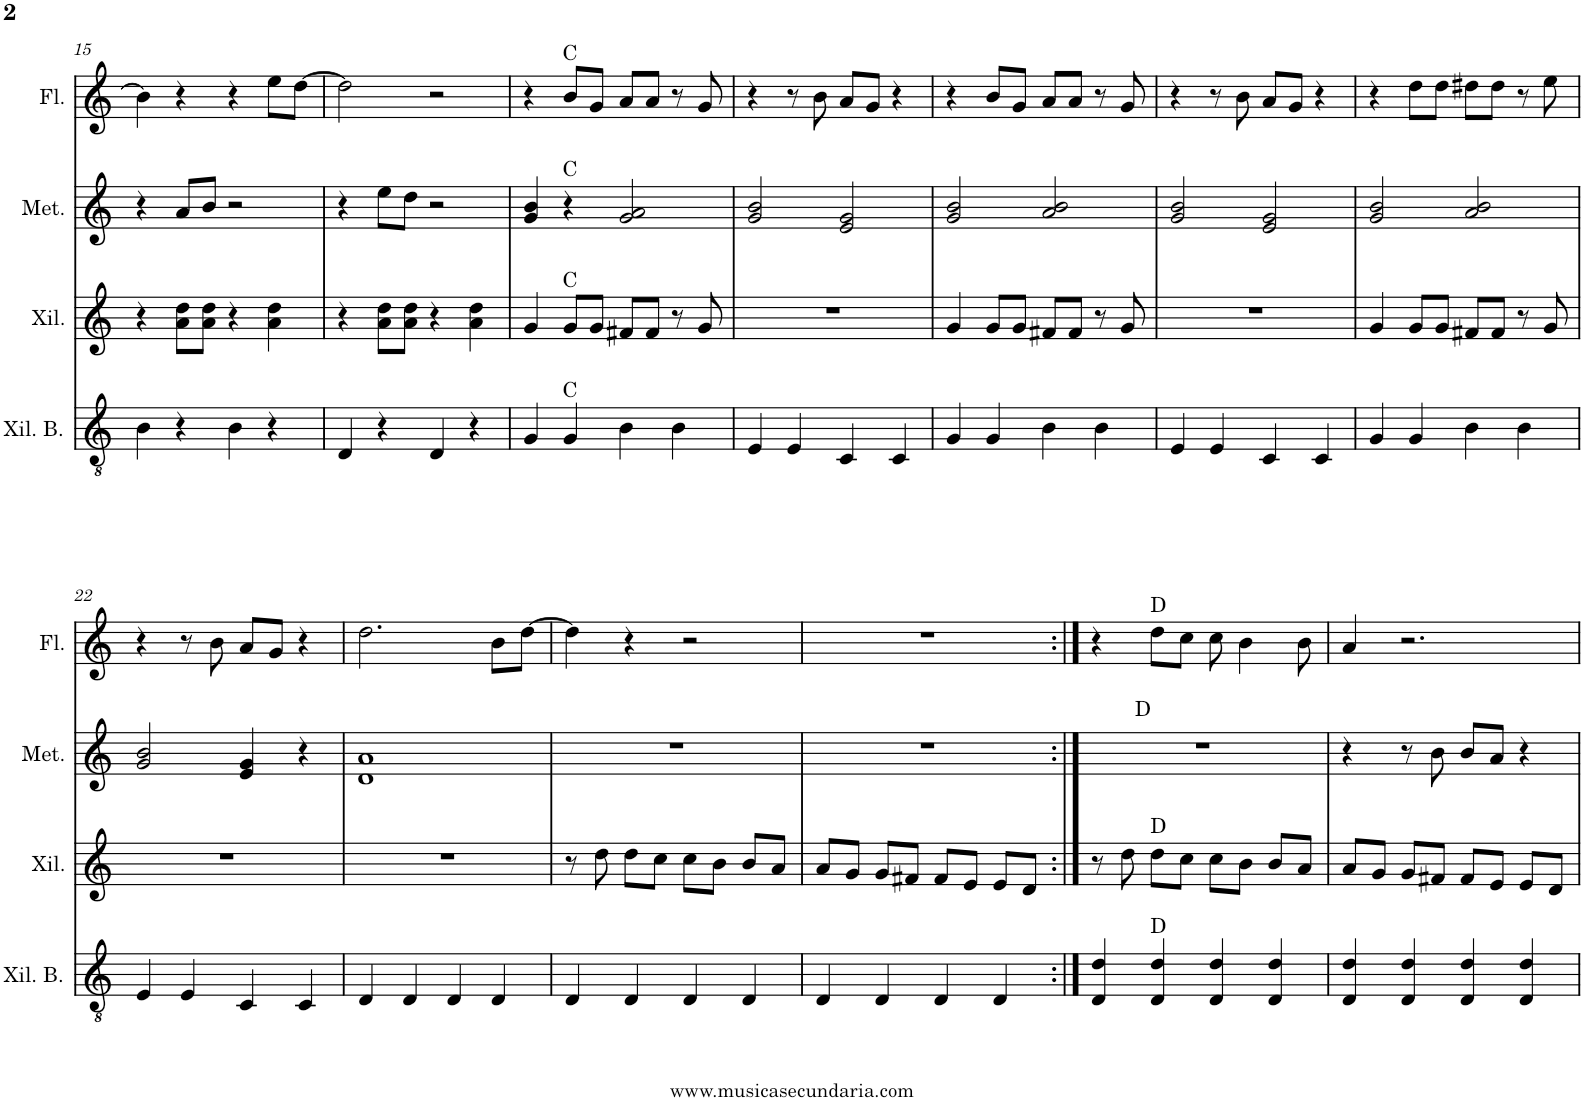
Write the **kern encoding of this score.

**kern	**kern	**kern	**kern
*part4	*part3	*part2	*part1
*staff4	*staff3	*staff2	*staff1
*I"Xil Bajo	*I"Xilófono	*I"Metalófono	*I"Flauta
*I'Xil. B.	*I'Xil.	*I'Met.	*I'Fl.
!!LO:PB:g=z
*clefGv2	*clefG2	*clefG2	*clefG2
*	*Trd-7c-12	*	*
*k[]	*k[]	*k[]	*k[]
*M4/4	*M4/4	*M4/4	*M4/4
=15	=15	=15	=15
4B\	4r	4r	4b\]
4r	8a\ 8dd\L	8a/L	4r
.	8a\ 8dd\J	8b/J	.
4B\	4r	2r	4r
4r	4a\ 4dd\	.	8ee\L
.	.	.	[8dd\J
=16	=16	=16	=16
4D/	4r	4r	2dd\]
4r	8a\ 8dd\L	8ee\L	.
.	8a\ 8dd\J	8dd\J	.
4D/	4r	2r	2r
4r	4a\ 4dd\	.	.
=17	=17	=17	=17
4G/	4g/	4g/ 4b/	4r
!	!	!	!LO:TX:a:t=C
!	!	!LO:TX:a:t=C	!
!	!LO:TX:a:t=C	!	!
!LO:TX:a:t=C	!	!	!
4G/	8g/L	4r	8b/L
.	8g/J	.	8g/J
4B\	8f#X/L	2g/ 2a/	8a/L
.	8f#/J	.	8a/J
4B\	8r	.	8r
.	8g/	.	8g/
=18	=18	=18	=18
4E/	1r	2g/ 2b/	4r
4E/	.	.	8r
.	.	.	8b\
4C/	.	2e/ 2g/	8a/L
.	.	.	8g/J
4C/	.	.	4r
=19	=19	=19	=19
4G/	4g/	2g/ 2b/	4r
4G/	8g/L	.	8b/L
.	8g/J	.	8g/J
4B\	8f#X/L	2a/ 2b/	8a/L
.	8f#/J	.	8a/J
4B\	8r	.	8r
.	8g/	.	8g/
=20	=20	=20	=20
4E/	1r	2g/ 2b/	4r
4E/	.	.	8r
.	.	.	8b\
4C/	.	2e/ 2g/	8a/L
.	.	.	8g/J
4C/	.	.	4r
=21	=21	=21	=21
4G/	4g/	2g/ 2b/	4r
4G/	8g/L	.	8dd\L
.	8g/J	.	8dd\J
4B\	8f#X/L	2a/ 2b/	8dd#X\L
.	8f#/J	.	8dd#\J
4B\	8r	.	8r
.	8g/	.	8ee\
!!LO:LB:g=z
=22	=22	=22	=22
4E/	1r	2g/ 2b/	4r
4E/	.	.	8r
.	.	.	8b\
4C/	.	4e/ 4g/	8a/L
.	.	.	8g/J
4C/	.	4r	4r
=23	=23	=23	=23
4D/	1r	1d 1a	2.dd\
4D/	.	.	.
4D/	.	.	.
4D/	.	.	8b\L
.	.	.	[8dd\J
=24	=24	=24	=24
4D/	8r	1r	4dd\]
.	8dd\	.	.
4D/	8dd\L	.	4r
.	8cc\J	.	.
4D/	8cc\L	.	2r
.	8b\J	.	.
4D/	8b/L	.	.
.	8a/J	.	.
=25	=25	=25	=25
4D/	8a/L	1r	1r
.	8g/J	.	.
4D/	8g/L	.	.
.	8f#X/J	.	.
4D/	8f#/L	.	.
.	8e/J	.	.
4D/	8e/L	.	.
.	8d/J	.	.
=26:|!	=26:|!	=26:|!	=26:|!
!	!	!LO:TX:a:t=D	!
4D/ 4d/	8r	1r	4r
.	8dd\	.	.
!	!	!	!LO:TX:a:t=D
!	!LO:TX:a:t=D	!	!
!LO:TX:a:t=D	!	!	!
4D/ 4d/	8dd\L	.	8dd\L
.	8cc\J	.	8cc\J
4D/ 4d/	8cc\L	.	8cc\
.	8b\J	.	4b\
4D/ 4d/	8b/L	.	.
.	8a/J	.	8b\
=27	=27	=27	=27
4D/ 4d/	8a/L	4r	4a/
.	8g/J	.	.
4D/ 4d/	8g/L	8r	2.r
.	8f#X/J	8b\	.
4D/ 4d/	8f#/L	8b/L	.
.	8e/J	8a/J	.
4D/ 4d/	8e/L	4r	.
.	8d/J	.	.
=	=	=	=
*-	*-	*-	*-
